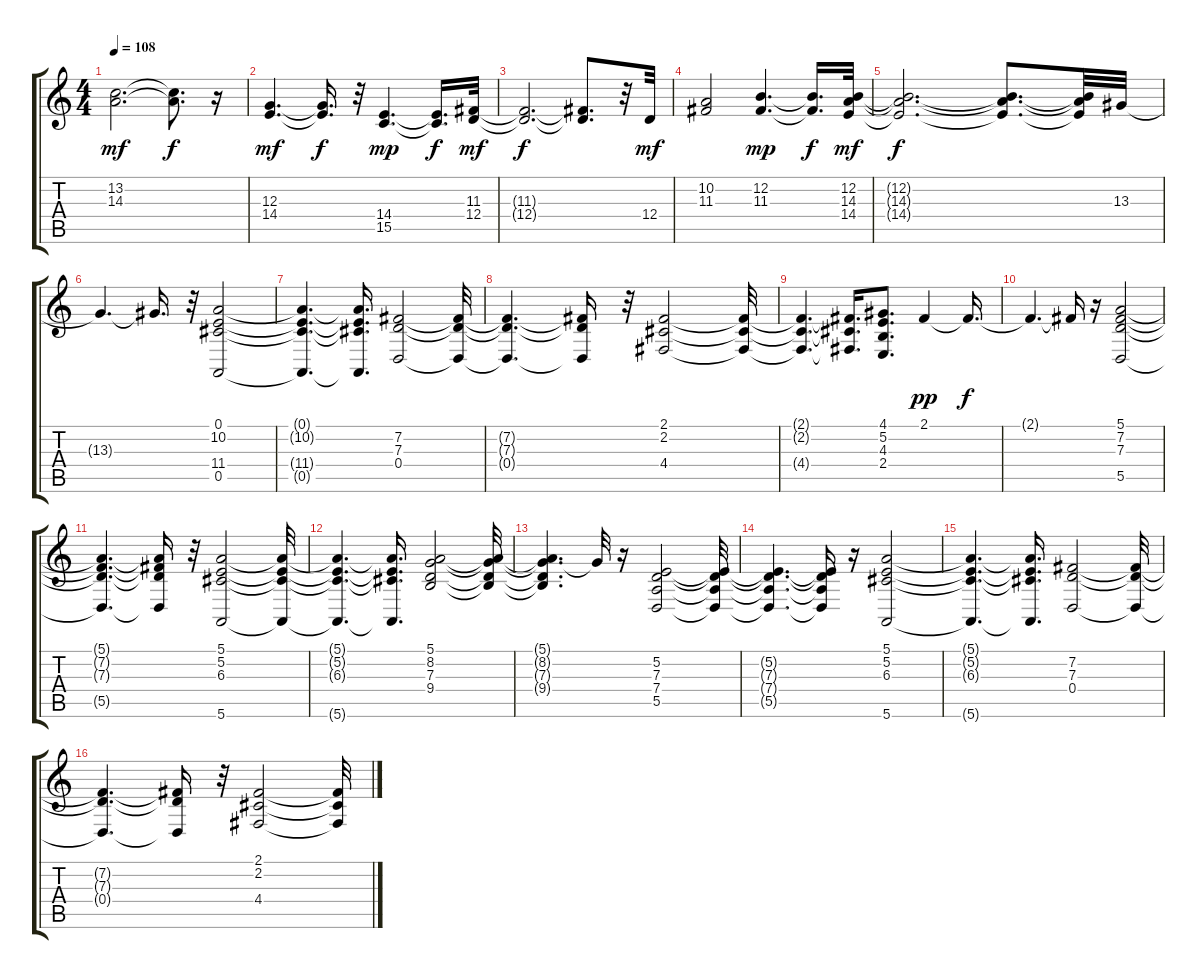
\track "" {instrument pad2warm}
\staff {score tabs}
\tuning (E4 B3 G3 D3 A2 E2) {hide}
\ts (4 4)
\tempo 108
\clef g2
\ks c
(13.2 14.3).2{d dy mf} (13.2{t} 14.3{t}).8{d dy f} r.16 |
(12.3 14.4).4{d dy mf} (12.3{t} 14.4{t}).16{d dy f} r.32 (14.4 15.5).4{d dy mp} (14.4{t} 15.5{t}).16{d dy f} (11.3 12.4).32{dy mf} |
(11.3{t} 12.4{t}).2{d dy f} (11.3{t} 12.4{t}).8{d} r.32 12.4.32{dy mf} |
(10.2 11.3).2 (12.2 11.3).4{d dy mp} (12.2{t} 11.3{t}).16{d dy f} (12.2 14.3 14.4).32{dy mf} |
(12.2{t} 14.3{t} 14.4{t}).2{d dy f} (12.2{t} 14.3{t} 14.4{t}).8{d} (12.2{t} 14.3{t} 14.4{t}).32 13.3.32 |
13.3{t}.4{d} 13.3{t}.16{d} r.32 (0.1 10.2 11.4 0.5).2 |
(0.1{t} 10.2{t} 11.4{t} 0.5{t}).4{d} (0.1{t} 10.2{t} 11.4{t} 0.5{t}).16{d} (7.2 7.3 0.4).2 (7.2{t} 7.3{t} 0.4{t}).32 |
(7.2{t} 7.3{t} 0.4{t}).4{d} (7.2{t} 7.3{t} 0.4{t}).16 r.32 (2.1 2.2 4.4).2 (2.1{t} 2.2{t} 4.4{t}).32 |
(2.1{t} 2.2{t} 4.4{t}).4{d} (2.1{t} 2.2{t} 4.4{t}).16{d} (4.1 5.2 4.3 2.4).8{d} 2.1.4{dy pp} 2.1{t}.16{d dy f} |
2.1{t}.4{d} 2.1{t}.16 r.16 (5.1 7.2 7.3 5.5).2 |
(5.1{t} 7.2{t} 7.3{t} 5.5{t}).4{d} (5.1{t} 7.2{t} 7.3{t} 5.5{t}).16 r.32 (5.1 5.2 6.3 5.6).2 (5.1{t} 5.2{t} 6.3{t} 5.6{t}).32 |
(5.1{t} 5.2{t} 6.3{t} 5.6{t}).4{d} (5.1{t} 5.2{t} 6.3{t} 5.6{t}).16{d} (5.1 8.2 7.3 9.4).2 (5.1{t} 8.2{t} 7.3{t} 9.4{t}).32 |
(5.1{t} 8.2{t} 7.3{t} 9.4{t}).4{d} 8.2{t}.32 r.16 (5.2 7.3 7.4 5.5).2 (5.2{t} 7.3{t} 7.4{t} 5.5{t}).32 |
(5.2{t} 7.3{t} 7.4{t} 5.5{t}).4{d} (5.2{t} 7.3{t} 7.4{t} 5.5{t}).16 r.16 (5.1 5.2 6.3 5.6).2 |
(5.1{t} 5.2{t} 6.3{t} 5.6{t}).4{d} (5.1{t} 5.2{t} 6.3{t} 5.6{t}).16{d} (7.2 7.3 0.4).2 (7.2{t} 7.3{t} 0.4{t}).32 |
(7.2{t} 7.3{t} 0.4{t}).4{d} (7.2{t} 7.3{t} 0.4{t}).16 r.32 (2.1 2.2 4.4).2 (2.1{t} 2.2{t} 4.4{t}).32
